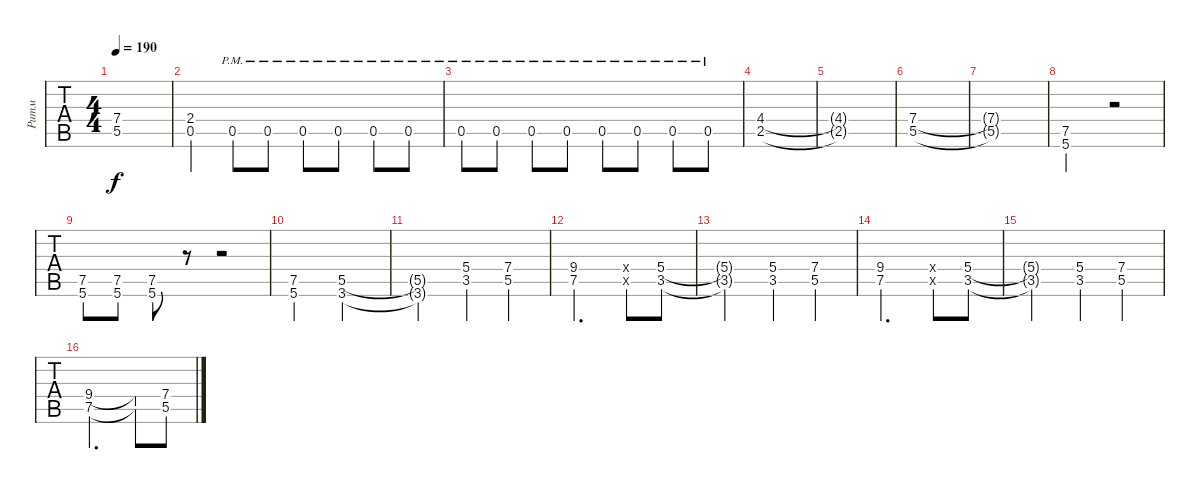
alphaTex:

\track ("Ритм" "Ритм") {instrument distortionguitar}
\staff {tabs}
\tuning (E4 B3 G3 D3 A2 E2) {hide}
\ts (4 4)
\tempo 190
\clef g2
\ks c
(7.4 5.5).1{dy f} |
(2.4 0.5).4 0.5{pm}.8 0.5{pm}.8 0.5{pm}.8 0.5{pm}.8 0.5{pm}.8 0.5{pm}.8 |
0.5{pm}.8 0.5{pm}.8 0.5{pm}.8 0.5{pm}.8 0.5{pm}.8 0.5{pm}.8 0.5{pm}.8 0.5{pm}.8 |
(4.4 2.5).1 |
(4.4{t} 2.5{t}).1 |
(7.4 5.5).1 |
(7.4{t} 5.5{t}).1 |
(7.5 5.6).2 r.2 |
(7.5 5.6).8 (7.5 5.6).8 (7.5 5.6).8 r.8 r.2 |
(7.5 5.6).2 (5.5 3.6).2 |
(5.5{t} 3.6{t}).2 (5.4 3.5).4 (7.4 5.5).4 |
(9.4 7.5).2{d} (0.4{x} 0.5{x}).8 (5.4 3.5).8 |
(5.4{t} 3.5{t}).2 (5.4 3.5).4 (7.4 5.5).4 |
(9.4 7.5).2{d} (0.4{x} 0.5{x}).8 (5.4 3.5).8 |
(5.4{t} 3.5{t}).2 (5.4 3.5).4 (7.4 5.5).4 |
(9.4 7.5).2{d} (9.4{t} 7.5{t}).8 (7.4 5.5).8
